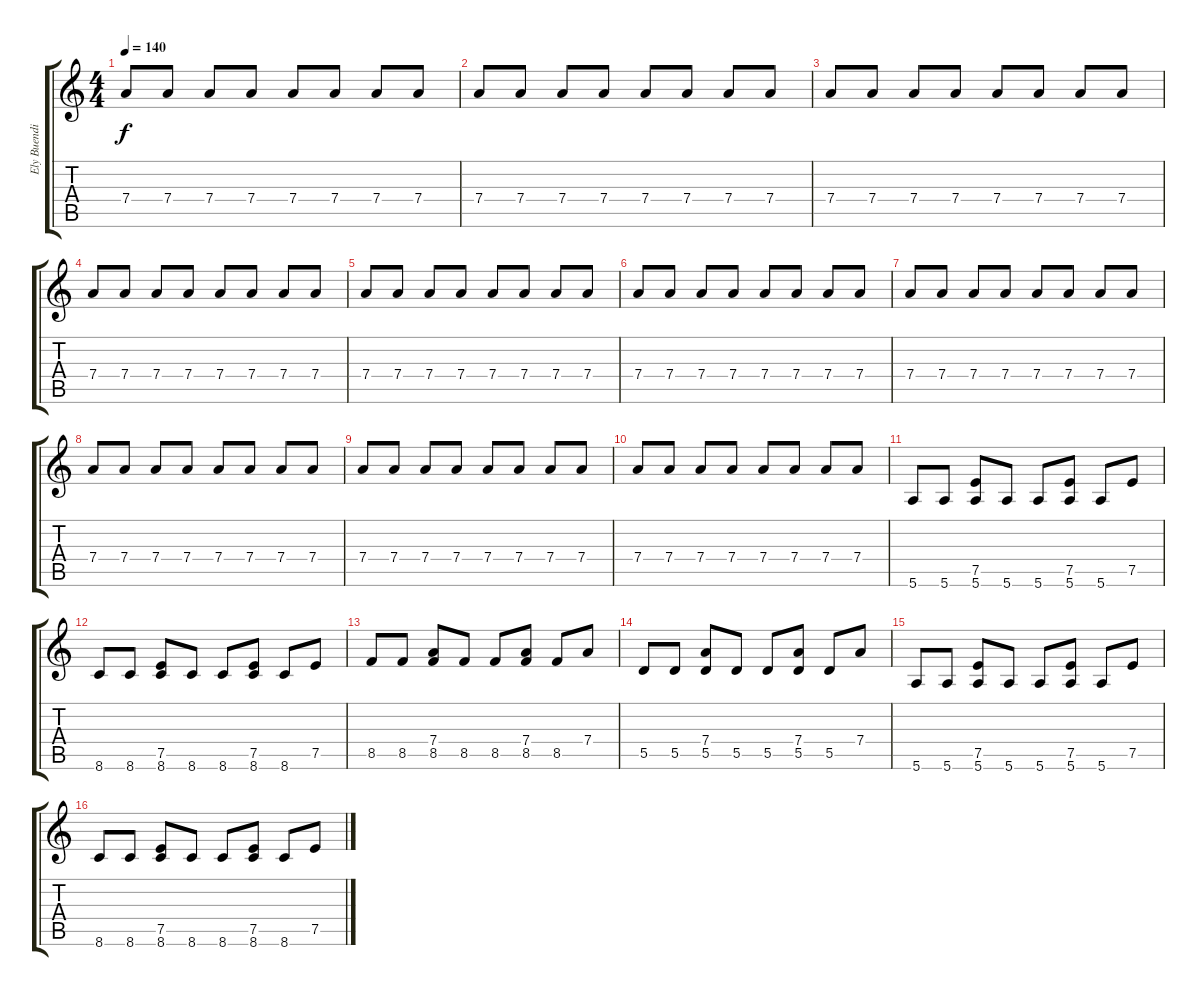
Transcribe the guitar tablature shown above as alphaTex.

\track ("Ely Buendia " "Ely Buendi") {instrument overdrivenguitar}
\staff {score tabs}
\tuning (E4 B3 G3 D3 A2 E2) {hide}
\ts (4 4)
\tempo 140
\clef g2
\ks c
7.4.8{dy f} 7.4.8 7.4.8 7.4.8 7.4.8 7.4.8 7.4.8 7.4.8 |
7.4.8 7.4.8 7.4.8 7.4.8 7.4.8 7.4.8 7.4.8 7.4.8 |
7.4.8 7.4.8 7.4.8 7.4.8 7.4.8 7.4.8 7.4.8 7.4.8 |
7.4.8 7.4.8 7.4.8 7.4.8 7.4.8 7.4.8 7.4.8 7.4.8 |
7.4.8 7.4.8 7.4.8 7.4.8 7.4.8 7.4.8 7.4.8 7.4.8 |
7.4.8 7.4.8 7.4.8 7.4.8 7.4.8 7.4.8 7.4.8 7.4.8 |
7.4.8 7.4.8 7.4.8 7.4.8 7.4.8 7.4.8 7.4.8 7.4.8 |
7.4.8 7.4.8 7.4.8 7.4.8 7.4.8 7.4.8 7.4.8 7.4.8 |
7.4.8 7.4.8 7.4.8 7.4.8 7.4.8 7.4.8 7.4.8 7.4.8 |
7.4.8 7.4.8 7.4.8 7.4.8 7.4.8 7.4.8 7.4.8 7.4.8 |
5.6.8 5.6.8 (7.5 5.6).8 5.6.8 5.6.8 (7.5 5.6).8 5.6.8 7.5.8 |
8.6.8 8.6.8 (7.5 8.6).8 8.6.8 8.6.8 (7.5 8.6).8 8.6.8 7.5.8 |
8.5.8 8.5.8 (7.4 8.5).8 8.5.8 8.5.8 (7.4 8.5).8 8.5.8 7.4.8 |
5.5.8 5.5.8 (7.4 5.5).8 5.5.8 5.5.8 (7.4 5.5).8 5.5.8 7.4.8 |
5.6.8 5.6.8 (7.5 5.6).8 5.6.8 5.6.8 (7.5 5.6).8 5.6.8 7.5.8 |
8.6.8 8.6.8 (7.5 8.6).8 8.6.8 8.6.8 (7.5 8.6).8 8.6.8 7.5.8
